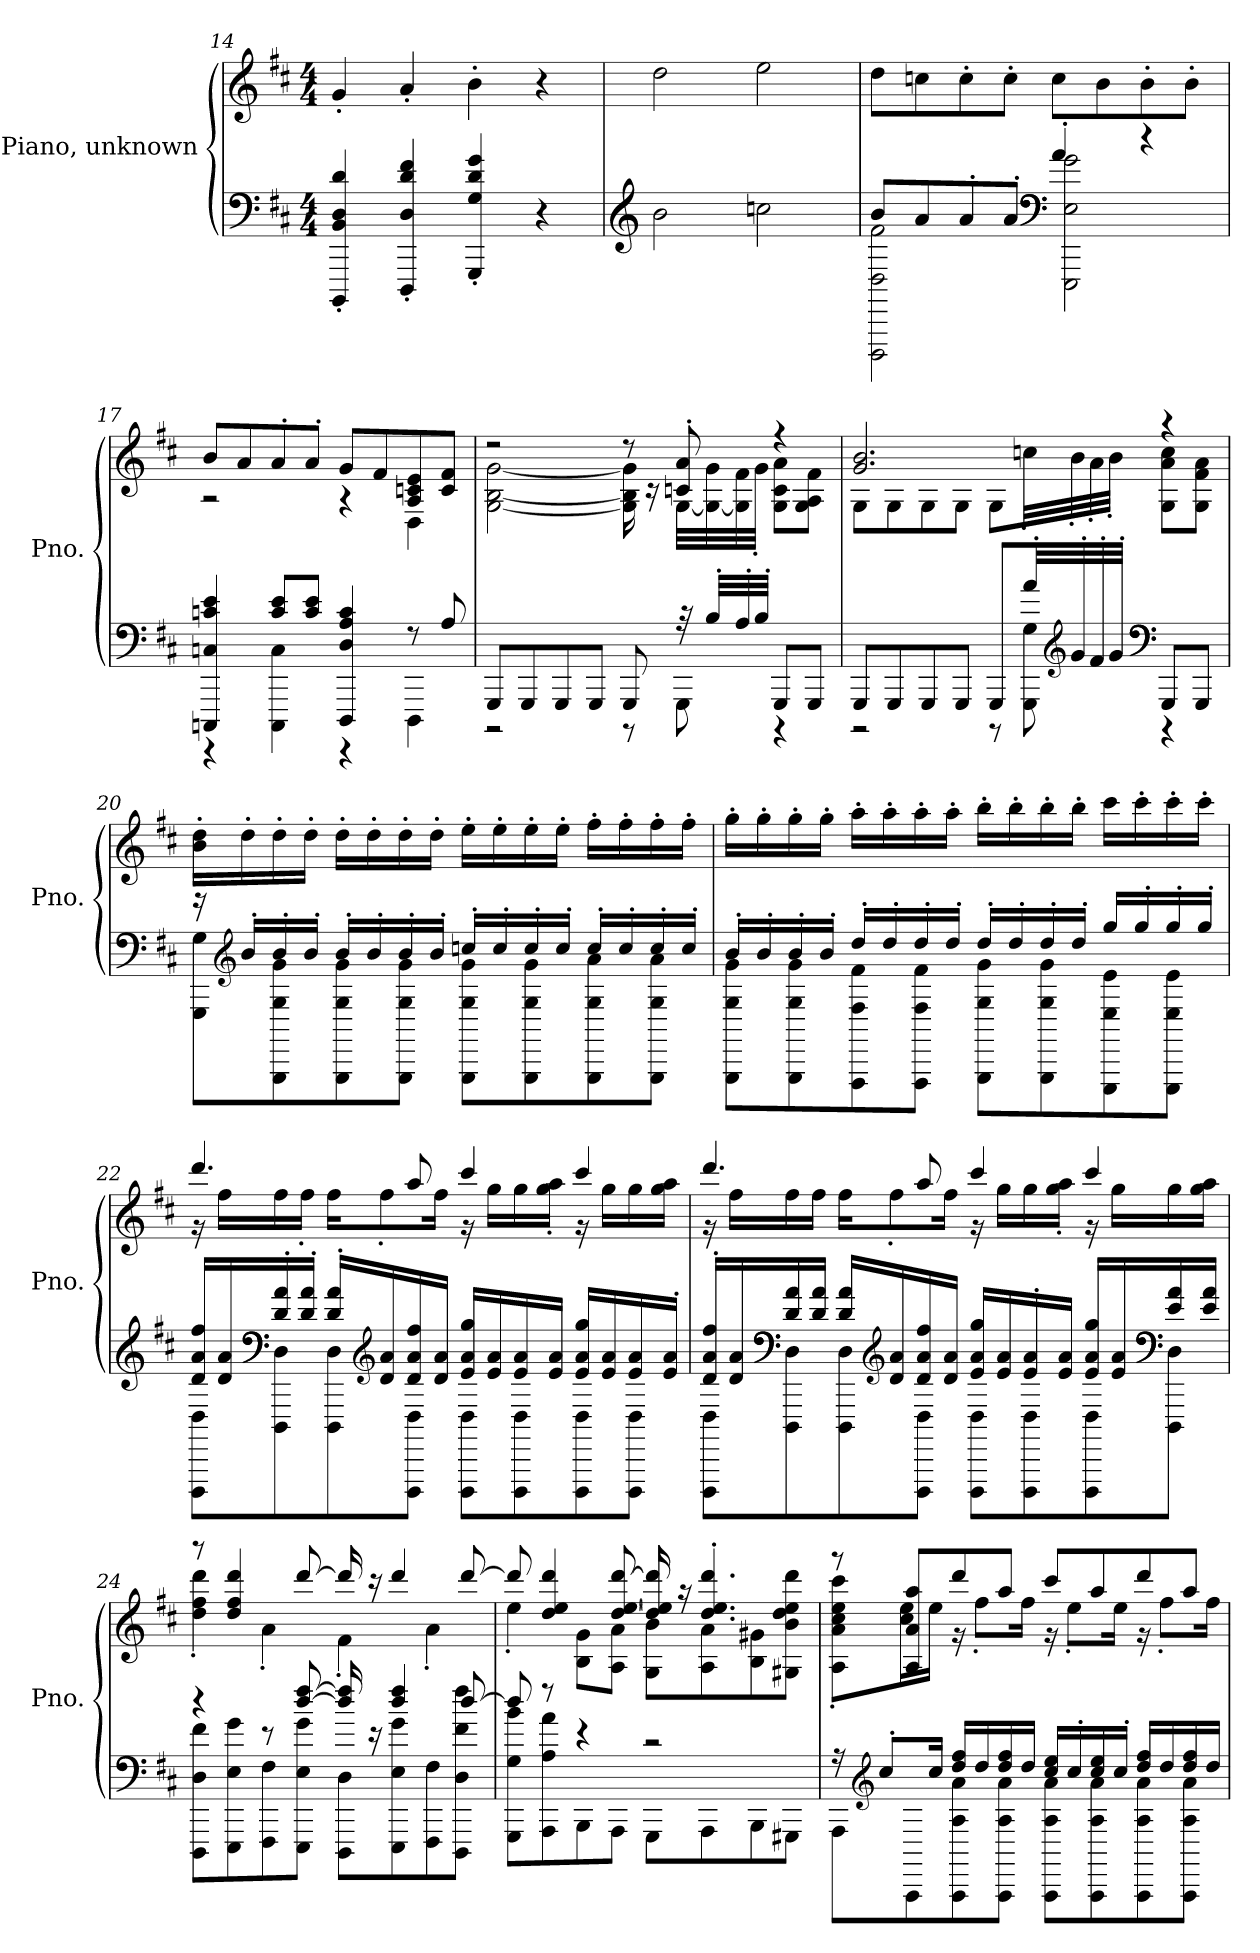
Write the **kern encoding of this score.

**kern	**kern
*part1	*part1
*staff2	*staff1
*I"Piano, unknown	*
*I'Pno.	*
*clefF4	*clefG2
*k[f#c#]	*k[f#c#]
*M4/4	*M4/4
=14	=14
4BBBB/' 4BB/' 4D/' 4d/'	4g'/
4DDD/' 4D/' 4d/' 4f#/'	4a'/
4GGG/' 4G/' 4d/' 4g/'	4b'\
4r	4r
=15	=15
*clefG2	*
2b\	2dd\
2ccn\	2ee\
=16	=16
*^	*
8b/L	2DDD\ 2D\ 2f#\	8dd\L
8a/	.	8ccn\
8a'/	.	8cc'\
8a'/J	.	8cc'\J
*clefF4	*	*
4a'/	2EEE\ 2E\ 2g\	8cc\L
.	.	8b\
4r	.	8b'\
.	.	8b'\J
!!LO:LB:g=z
=17	=17	=17
*	*	*^
4CCCn/ 4Cn/ 4cn/ 4e/	4r	8b/L	2r
.	.	8a/	.
8c/ 8e/L	4CCC\ 4C\	8a'/	.
8c/ 8e/J	.	8a'/J	.
4DDD/ 4D/ 4A/ 4c/	4r	8g/L	4r
.	.	8f#/	.
8r	4DDD\	8A/ 8cn/ 8e/	4D\
8A/	.	8c/ 8f#/J	.
=18	=18	=18	=18
8GGG/L	2r	2r	[2G\ [2B\ [2g\
8GGG/	.	.	.
8GGG/	.	.	.
8GGG/J	.	.	.
8GGG/	8r	8r	16G\] 16B\] 16g\]
.	.	.	16r
32r	8GGG\	8cn/' 8a/'	[32G\LLL
32B'/LLL	.	.	32G\_ 32g\
32A'/	.	.	32G\] 32f#\
32B'/JJJ	.	.	32g'\JJJ
8GGG/L	4r	4r	8G\ 8c\ 8a\L
8GGG/J	.	.	8G\ 8A\ 8f#\J
!!LO:LB:g=z	!!
=19	=19	=19	=19
8GGG/L	2r	2.g/ 2.b/	8G\L
8GGG/	.	.	8G\
8GGG/	.	.	8G\
8GGG/J	.	.	8G\J
8GGG/L	8r	.	8G\L
32a'/LL	8GGG\ 8G\	.	32ccn'\LL
*clefG2	*	*	*
32g'/	.	.	32b'\
32f#'/	.	.	32a'\
32g'/JJJ	.	.	32b'\JJJ
*clefF4	*	*	*
8GGG/L	4r	4r	8G\ 8a\ 8cc\L
8GGG/J	.	.	8G\ 8f#\ 8a\J
*	*	*v	*v
=20	=20	=20
16r	8GGG\ 8G\L	16b\' 16dd\'LL
*clefG2	*	*
16b'/LL	.	16dd'\
16b'/	8GGG\ 8G\ 8g\	16dd'\
16b'/JJ	.	16dd'\JJ
16b'/LL	8GGG\ 8G\ 8g\	16dd'\LL
16b'/	.	16dd'\
16b'/	8GGG\ 8G\ 8g\J	16dd'\
16b'/JJ	.	16dd'\JJ
16ccn'/LL	8GGG\ 8G\ 8g\L	16ee'\LL
16cc'/	.	16ee'\
16cc'/	8GGG\ 8G\ 8g\	16ee'\
16cc'/JJ	.	16ee'\JJ
16cc'/LL	8GGG\ 8G\ 8a\	16ff#'\LL
16cc'/	.	16ff#'\
16cc'/	8GGG\ 8G\ 8a\J	16ff#'\
16cc'/JJ	.	16ff#'\JJ
!!LO:LB:g=z
=21	=21	=21
16b'/LL	8GGG\ 8G\ 8g\L	16gg'\LL
16b'/	.	16gg'\
16b'/	8GGG\ 8G\ 8g\	16gg'\
16b'/JJ	.	16gg'\JJ
16dd'/LL	8FFF#\ 8F#\ 8f#\	16aa'\LL
16dd'/	.	16aa'\
16dd'/	8FFF#\ 8F#\ 8f#\J	16aa'\
16dd'/JJ	.	16aa'\JJ
16dd'/LL	8GGG\ 8G\ 8g\L	16bb'\LL
16dd'/	.	16bb'\
16dd'/	8GGG\ 8G\ 8g\	16bb'\
16dd'/JJ	.	16bb'\JJ
16gg/LL	8EEE\ 8E\ 8e\	16ccc#\LL
16gg'/	.	16ccc#'\
16gg'/	8EEE\ 8E\ 8e\J	16ccc#'\
16gg'/JJ	.	16ccc#'\JJ
=22	=22	=22
*	*	*^
16d/ 16a/ 16ff#/LL	8DDD\ 8D\L	4.ddd/	16r
16d/ 16a/	.	.	16ff#\LL
*clefF4	*	*	*
16d/' 16a/'	8DDD\ 8D\	.	16ff#\
16d/' 16a/'JJ	.	.	16ff#'\JJ
16d/' 16a/'LL	8DDD\ 8D\	.	16ff#\KL
*clefG2	*	*	*
16d/ 16a/	.	.	8ff#'\
16d/ 16a/ 16ff#/	8DDD\ 8D\J	8aa/	.
16d/ 16a/JJ	.	.	16ff#\Jk
16e/ 16a/ 16gg/LL	8DDD\ 8D\L	4ccc#/	16r
16e/ 16a/	.	.	16gg\LL
16e/ 16a/	8DDD\ 8D\	.	16gg\
16e/ 16a/JJ	.	.	16gg\' 16aa\'JJ
16e/ 16a/ 16gg/LL	8DDD\ 8D\	4ccc#/	16r
16e/ 16a/	.	.	16gg\LL
16e/ 16a/	8DDD\ 8D\J	.	16gg\
16e/' 16a/'JJ	.	.	16gg\ 16aa\JJ
!!LO:LB:g=z	!!
=23	=23	=23	=23
16d/' 16a/' 16ff#/'LL	8DDD\ 8D\L	4.ddd/	16r
16d/ 16a/	.	.	16ff#\LL
*clefF4	*	*	*
16d/ 16a/	8DDD\ 8D\	.	16ff#\
16d/ 16a/JJ	.	.	16ff#\JJ
16d/ 16a/LL	8DDD\ 8D\	.	16ff#\KL
*clefG2	*	*	*
16d/ 16a/	.	.	8ff#'\
16d/ 16a/ 16ff#/	8DDD\ 8D\J	8aa/	.
16d/ 16a/JJ	.	.	16ff#\Jk
16e/ 16a/ 16gg/LL	8DDD\ 8D\L	4ccc#/	16r
16e/ 16a/	.	.	16gg\LL
16e/' 16a/'	8DDD\ 8D\	.	16gg\
16e/ 16a/JJ	.	.	16gg\' 16aa\'JJ
16e/ 16a/ 16gg/LL	8DDD\ 8D\	4ccc#/	16r
16e/ 16a/	.	.	16gg\LL
*clefF4	*	*	*
16e/ 16a/	8DDD\ 8D\J	.	16gg\
16e/ 16a/JJ	.	.	16gg\ 16aa\JJ
=24	=24	=24	=24
4r	8DDD\ 8D\ 8f#\L	8r	4dd\' 4ff#\' 4ddd\'
.	8EEE\ 8E\ 8g\	4dd/ 4ff#/ 4ddd/	.
8r	8FFF#\ 8F#\	.	4a'\
[8dd/ [8ff#/	8EEE\ 8E\ 8g\J	[8ddd/	.
16dd/] 16ff#/]	8DDD\ 8D\L	16ddd/]	4f#'\
16r	.	16r	.
4dd/ 4ff#/	8EEE\ 8E\ 8g\	4ddd/	.
.	8FFF#\ 8F#\	.	4a'\
[8dd/	8DDD\ 8D\ 8f#\ 8ff#\J	[8ddd/	.
!!LO:LB:g=z	!!
=25	=25	=25	=25
8dd/]	8GGG\ 8G\ 8b\L	8ddd/]	4ee'\
8r	8AAA\ 8A\ 8a\	4dd/ 4ee/ 4ddd/	.
4r	8BBB\	.	8B\ 8g\L
.	8AAA\J	[8dd/ [8ee/ [8ddd/	8A\ 8a\J
2r	8GGG\L	16dd/] 16ee/] 16ddd/]	8G\ 8b\L
.	.	16r	.
.	8AAA\	4.dd/' 4.ee/' 4.ddd/'	8A\ 8a\
.	8BBB\	.	8B\ 8g#X\
.	8GGG#X\J	.	8G#X\ 8b\ 8dd\ 8ee\ 8ddd\J
=26	=26	=26	=26
16r	8AAA\L	8r	8A\' 8a\' 8cc#\' 8ee\' 8ccc#\'L
*clefG2	*	*	*
8cc#'/L	.	.	.
.	8AAA\	8A/ 8a/ 8aa/L	16cc#\ 16ee\L
16cc#/Jk	.	.	16ee\JJ
16dd/ 16ff#/LL	8AAA\ 8A\ 8a\	8ddd/	16r
16dd/	.	.	8ff#'\L
16dd/ 16ff#/	8AAA\ 8A\ 8a\J	8aa/J	.
16dd/JJ	.	.	16ff#\Jk
16cc#/ 16ee/LL	8AAA\ 8A\ 8a\L	8ccc#/L	16r
16cc#'/	.	.	8ee'\L
16cc#/ 16ee/	8AAA\ 8A\ 8a\	8aa/	.
16cc#'/JJ	.	.	16ee\Jk
16dd/ 16ff#/LL	8AAA\ 8A\ 8a\	8ddd/	16r
16dd/	.	.	8ff#'\L
16dd/ 16ff#/	8AAA\ 8A\ 8a\J	8aa/J	.
16dd/JJ	.	.	16ff#\Jk
*v	*v	*	*
*	*v	*v
=	=
*-	*-
